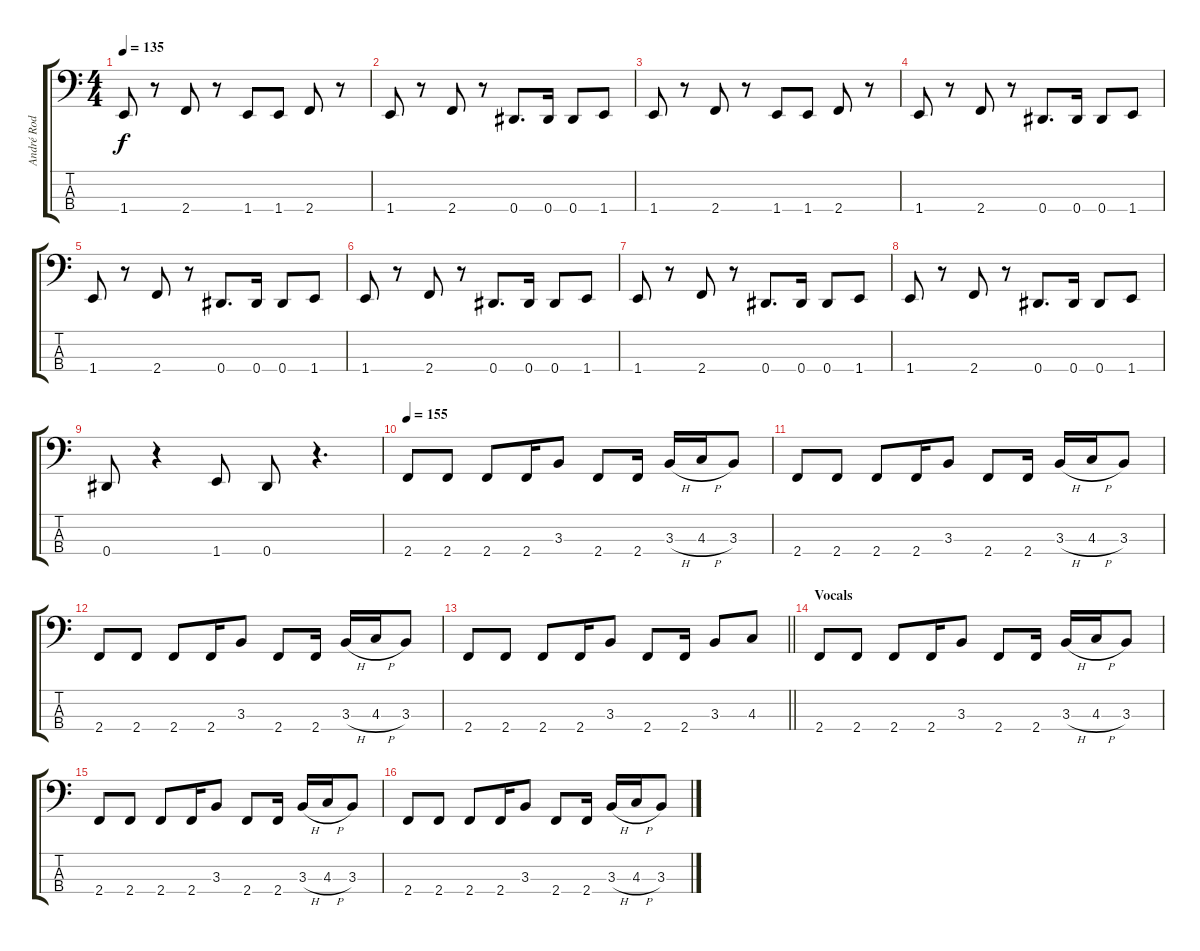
\track ("André Rod" "André Rod") {instrument electricbassfinger}
\staff {score tabs}
\tuning (Gb2 Db2 Ab1 Eb1) {hide}
\ts (4 4)
\tempo 135
\clef f4
\ks c
1.4.8{dy f} r.8 2.4.8 r.8 1.4.8 1.4.8 2.4.8 r.8 |
1.4.8 r.8 2.4.8 r.8 0.4.8{d} 0.4.16 0.4.8 1.4.8 |
1.4.8 r.8 2.4.8 r.8 1.4.8 1.4.8 2.4.8 r.8 |
1.4.8 r.8 2.4.8 r.8 0.4.8{d} 0.4.16 0.4.8 1.4.8 |
1.4.8 r.8 2.4.8 r.8 0.4.8{d} 0.4.16 0.4.8 1.4.8 |
1.4.8 r.8 2.4.8 r.8 0.4.8{d} 0.4.16 0.4.8 1.4.8 |
1.4.8 r.8 2.4.8 r.8 0.4.8{d} 0.4.16 0.4.8 1.4.8 |
1.4.8 r.8 2.4.8 r.8 0.4.8{d} 0.4.16 0.4.8 1.4.8 |
0.4.8 r.4 1.4.8 0.4.8 r.4{d} |
\tempo 155
2.4.8 2.4.8 2.4.8 2.4.16 3.3.8 2.4.8 2.4.16 3.3{h}.16 4.3{h}.16 3.3.8 |
2.4.8 2.4.8 2.4.8 2.4.16 3.3.8 2.4.8 2.4.16 3.3{h}.16 4.3{h}.16 3.3.8 |
2.4.8 2.4.8 2.4.8 2.4.16 3.3.8 2.4.8 2.4.16 3.3{h}.16 4.3{h}.16 3.3.8 |
\barLineRight lightlight
2.4.8 2.4.8 2.4.8 2.4.16 3.3.8 2.4.8 2.4.16 3.3.8 4.3.8 |
\section ("" "Vocals")
2.4.8 2.4.8 2.4.8 2.4.16 3.3.8 2.4.8 2.4.16 3.3{h}.16 4.3{h}.16 3.3.8 |
2.4.8 2.4.8 2.4.8 2.4.16 3.3.8 2.4.8 2.4.16 3.3{h}.16 4.3{h}.16 3.3.8 |
2.4.8 2.4.8 2.4.8 2.4.16 3.3.8 2.4.8 2.4.16 3.3{h}.16 4.3{h}.16 3.3.8
